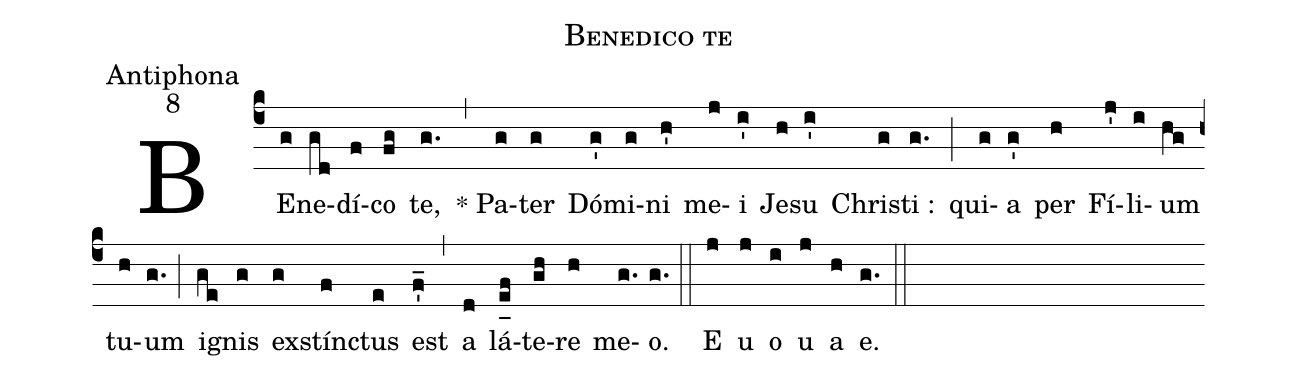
name:Benedico te;
office-part:Antiphona;
mode:8;
%%
(c4) BE(g)ne(gd)dí(f)co(fg) te,(g.) (,) * Pa(g)ter(g) Dó(g')mi(g)ni(h') me(j)i(i') Je(h)su(i') Chri(g)sti :(g.) (;) qui(g)a(g') per(h) Fí(j')li(i)um(hg) tu(h)um(g.) (;) i(ge)gnis(g) ex(g)stín(f)ctus(e) est(f'_) (,) a(d) lá(e_[uh:l]f)te(gh)re(h) me(g.)o.(g.) (::) <eu>E(j) u(j) o(i) u(j) a(h) e.</eu>(g.) (::)
